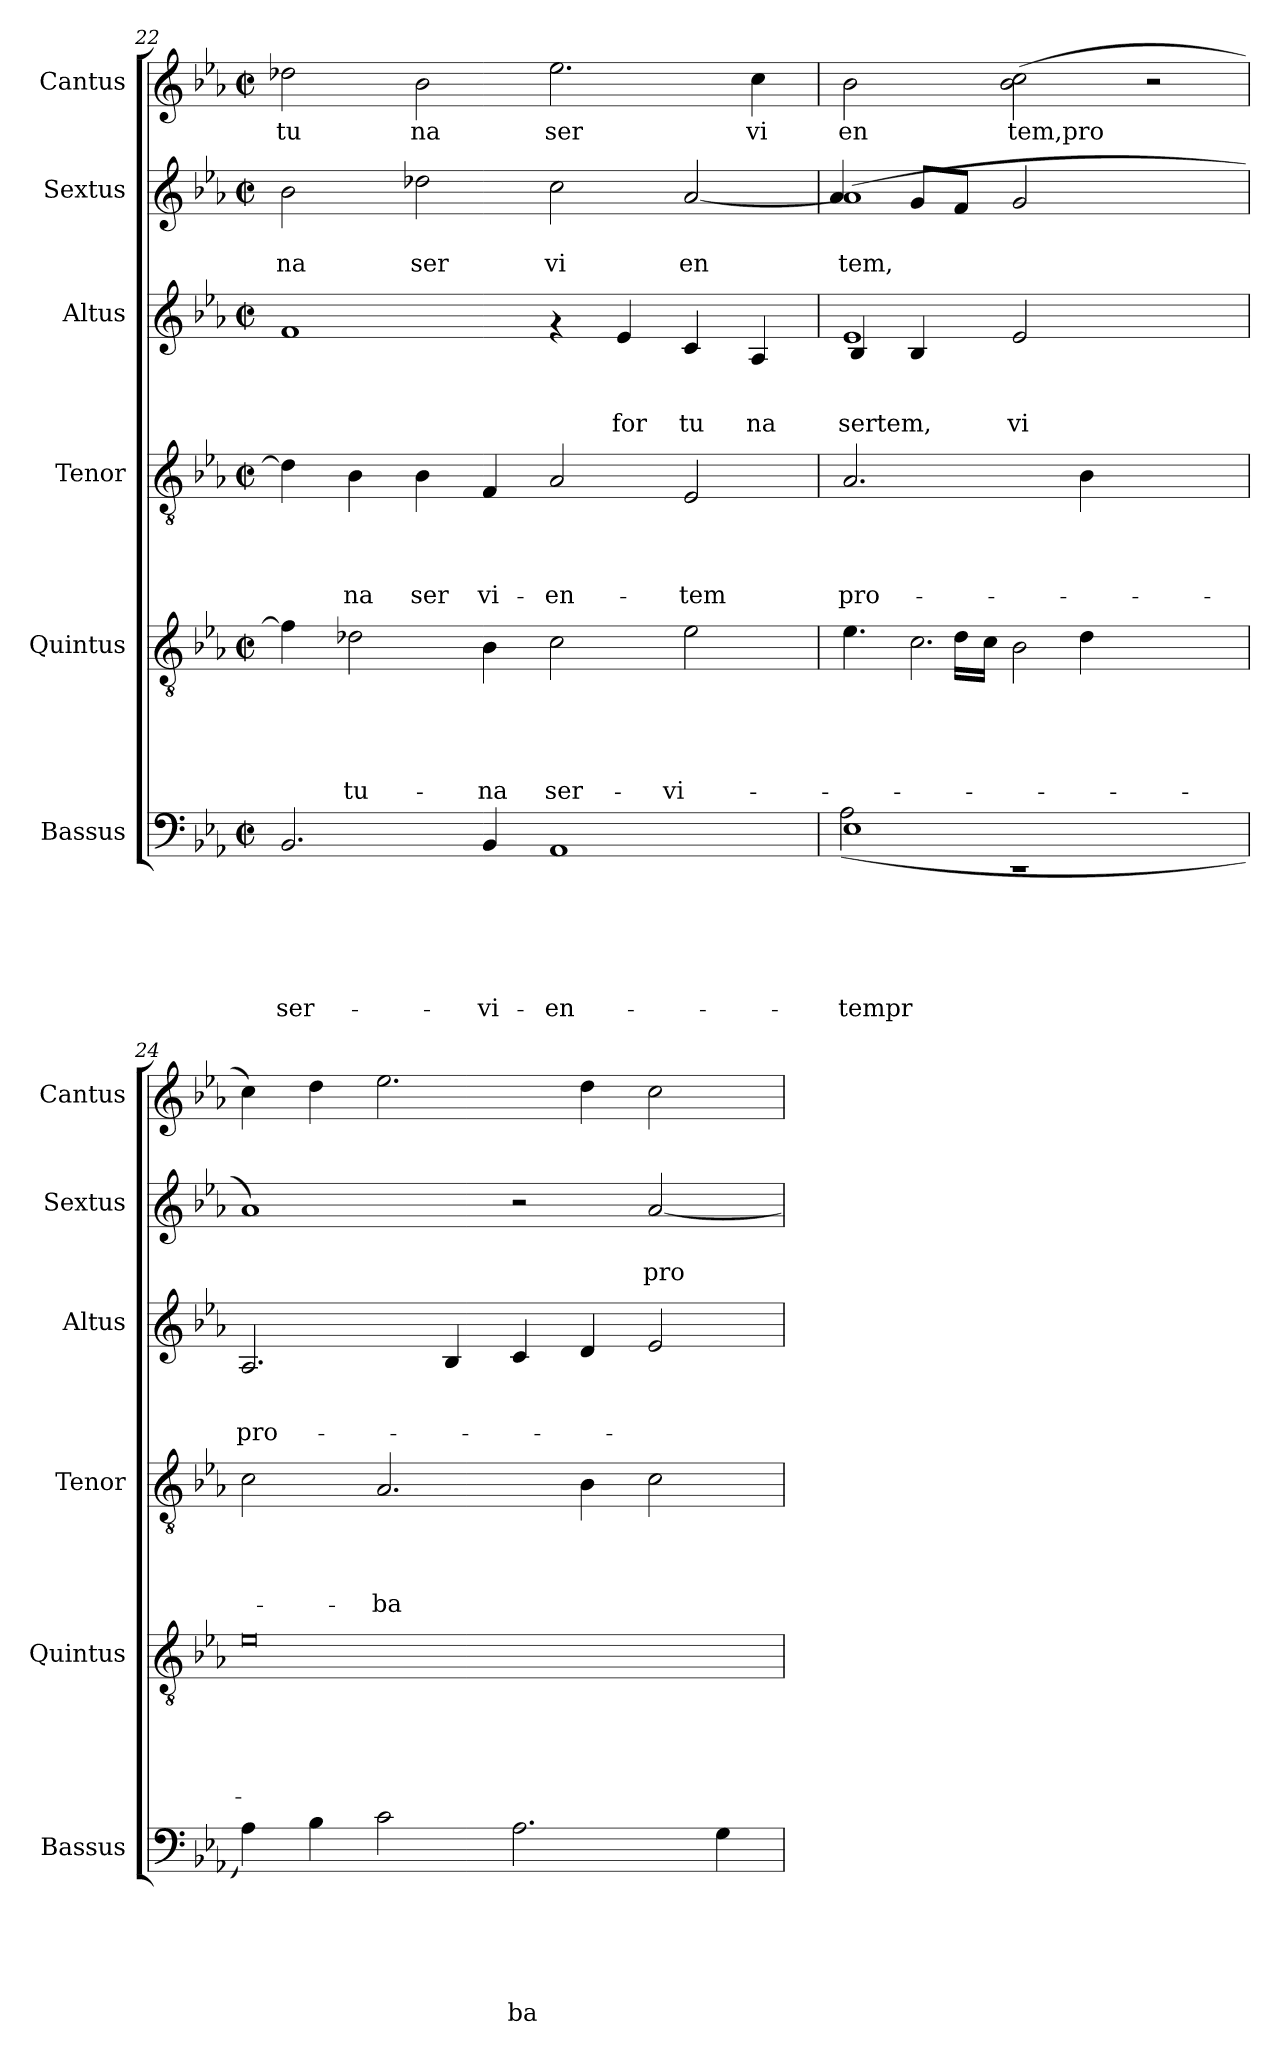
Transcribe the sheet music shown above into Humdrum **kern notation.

**kern	**text	**text	**text	**text	**text	**text	**kern	**text	**text	**text	**text	**text	**kern	**text	**text	**text	**text	**kern	**text	**text	**text	**kern	**text	**text	**kern	**text
*part6	*part6	*part6	*part6	*part6	*part6	*part6	*part5	*part5	*part5	*part5	*part5	*part5	*part4	*part4	*part4	*part4	*part4	*part3	*part3	*part3	*part3	*part2	*part2	*part2	*part1	*part1
*staff6	*staff6	*staff6	*staff6	*staff6	*staff6	*staff6	*staff5	*staff5	*staff5	*staff5	*staff5	*staff5	*staff4	*staff4	*staff4	*staff4	*staff4	*staff3	*staff3	*staff3	*staff3	*staff2	*staff2	*staff2	*staff1	*staff1
*I"Bassus	*	*	*	*	*	*	*I"Quintus	*	*	*	*	*	*I"Tenor	*	*	*	*	*I"Altus	*	*	*	*I"Sextus	*	*	*I"Cantus	*
*I'Bassus	*	*	*	*	*	*	*I'Quintus	*	*	*	*	*	*I'Tenor	*	*	*	*	*I'Altus	*	*	*	*I'Sextus	*	*	*I'Cantus	*
*clefF4	*	*	*	*	*	*	*clefGv2	*	*	*	*	*	*clefGv2	*	*	*	*	*clefG2	*	*	*	*clefG2	*	*	*clefG2	*
*k[b-e-a-]	*	*	*	*	*	*	*k[b-e-a-]	*	*	*	*	*	*k[b-e-a-]	*	*	*	*	*k[b-e-a-]	*	*	*	*k[b-e-a-]	*	*	*k[b-e-a-]	*
*E-:	*	*	*	*	*	*	*E-:	*	*	*	*	*	*E-:	*	*	*	*	*E-:	*	*	*	*E-:	*	*	*E-:	*
*M2/2	*	*	*	*	*	*	*M2/2	*	*	*	*	*	*M2/2	*	*	*	*	*M2/2	*	*	*	*M2/2	*	*	*M2/2	*
*met(c|)	*	*	*	*	*	*	*met(c|)	*	*	*	*	*	*met(c|)	*	*	*	*	*met(c|)	*	*	*	*met(c|)	*	*	*met(c|)	*
=22	=22	=22	=22	=22	=22	=22	=22	=22	=22	=22	=22	=22	=22	=22	=22	=22	=22	=22	=22	=22	=22	=22	=22	=22	=22	=22
!	!	!	!	!	!	!LO:LY:b	!	!	!	!	!	!	!	!	!	!	!	!	!	!	!	!	!	!LO:LY:b	!	!LO:LY:b
2.BB-/	.	.	.	.	.	ser-	4f\]	.	.	.	.	.	4d-\]	.	.	.	.	1f	.	.	.	2b-\	.	na	2dd-X\	tu
!	!	!	!	!	!	!	!	!	!	!	!	!LO:LY:b	!	!	!	!	!LO:LY:b	!	!	!	!	!	!	!	!	!
.	.	.	.	.	.	.	2d-X\	.	.	.	.	-tu-	4B-\	.	.	.	-na	.	.	.	.	.	.	.	.	.
!	!	!	!	!	!	!	!	!	!	!	!	!	!	!	!	!	!LO:LY:b	!	!	!	!	!	!	!LO:LY:b	!	!LO:LY:b
.	.	.	.	.	.	.	.	.	.	.	.	.	4B-\	.	.	.	ser	.	.	.	.	2dd-X\	.	ser	2b-\	na
!	!	!	!	!	!	!LO:LY:b	!	!	!	!	!	!LO:LY:b	!	!	!	!	!LO:LY:b	!	!	!	!	!	!	!	!	!
4BB-/	.	.	.	.	.	-vi-	4B-\	.	.	.	.	-na	4F/	.	.	.	vi-	.	.	.	.	.	.	.	.	.
!	!	!	!	!	!	!LO:LY:b	!	!	!	!	!	!LO:LY:b	!	!	!	!	!LO:LY:b	!	!	!	!	!	!	!LO:LY:b	!	!LO:LY:b
1AA-	.	.	.	.	.	-en-	2c\	.	.	.	.	ser-	2A-/	.	.	.	-en-	4rf	.	.	.	2cc\	.	vi	2.ee-\	ser
!	!	!	!	!	!	!	!	!	!	!	!	!	!	!	!	!	!	!	!	!	!LO:LY:b	!	!	!	!	!
.	.	.	.	.	.	.	.	.	.	.	.	.	.	.	.	.	.	4e-/	.	.	for	.	.	.	.	.
!	!	!	!	!	!	!	!	!	!	!	!	!LO:LY:b	!	!	!	!	!LO:LY:b	!	!	!	!LO:LY:b	!	!	!LO:LY:b	!	!
.	.	.	.	.	.	.	2e-\	.	.	.	.	-vi-	2E-/	.	.	.	-tem	4c/	.	.	tu	[<2a-/	.	en	.	.
!	!	!	!	!	!	!	!	!	!	!	!	!	!	!	!	!	!	!	!	!	!LO:LY:b	!	!	!	!	!LO:LY:b
.	.	.	.	.	.	.	.	.	.	.	.	.	.	.	.	.	.	4A-/	.	.	na	.	.	.	4cc\	vi
=23	=23	=23	=23	=23	=23	=23	=23	=23	=23	=23	=23	=23	=23	=23	=23	=23	=23	=23	=23	=23	=23	=23	=23	=23	=23	=23
*^	*	*	*	*	*	*	*	*	*	*	*	*	*	*	*	*	*	*	*	*	*	*	*	*	*	*
!	!	!	!	!	!	!	!LO:LY:b	!	!	!	!	!	!	!	!	!	!	!LO:LY:b	!	!	!	!LO:LY:b	!	!	!LO:LY:b	!	!LO:LY:b
*	*	*	*	*	*	*	*	*^	*	*	*	*	*	*	*	*	*	*	*^	*	*	*	*^	*	*	*	*
*	*	*	*	*	*	*	*	*	*^	*	*	*	*	*	*	*	*	*	*	*	*	*	*	*	*	*	*	*	*	*
1E-	(>2A-\	.	.	.	.	.	-tempr	4.e-\	4ryy	2.ryy	.	.	.	.	.	2.A-/	.	.	.	pro-	1e-	4B-/	.	.	sertem,	(<1a-]	4a-/	.	tem,	2b-\	en
.	.	.	.	.	.	.	.	.	2.c\	.	.	.	.	.	.	.	.	.	.	.	.	4B-/	.	.	.	.	8g/L	.	.	.	.
.	.	.	.	.	.	.	.	16d\LL	.	.	.	.	.	.	.	.	.	.	.	.	.	.	.	.	.	.	8f/J	.	.	.	.
.	.	.	.	.	.	.	.	16c\JJ	.	.	.	.	.	.	.	.	.	.	.	.	.	.	.	.	.	.	.	.	.	.	.
!	!	!	!	!	!	!	!	!	!	!	!	!	!	!	!	!	!	!	!	!	!	!	!	!	!LO:LY:b	!	!	!	!	!	!LO:LY:b
.	1rEE	.	.	.	.	.	.	2B-\	.	.	.	.	.	.	.	.	.	.	.	.	.	2e-/	.	.	vi	.	2g/	.	.	(2b-\ 2cc\	tem,pro
.	.	.	.	.	.	.	.	.	.	4d\	.	.	.	.	.	4B-\	.	.	.	.	.	.	.	.	.	.	.	.	.	.	.
2ryy	.	.	.	.	.	.	.	2ryy	2ryy	2ryy	.	.	.	.	.	2ryy	.	.	.	.	2ryy	2ryy	.	.	.	2ryy	2ryy	.	.	2r	.
*v	*v	*	*	*	*	*	*	*	*	*	*	*	*	*	*	*	*	*	*	*	*	*	*	*	*	*	*	*	*	*	*
!!LO:LB:g=z
=24	=24	=24	=24	=24	=24	=24	=24	=24	=24	=24	=24	=24	=24	=24	=24	=24	=24	=24	=24	=24	=24	=24	=24	=24	=24	=24	=24	=24	=24	=24
!	!	!	!	!	!	!	!	!	!	!	!	!	!	!	!	!	!	!	!	!	!	!	!	!LO:LY:b	!	!	!	!	!	!
*	*	*	*	*	*	*	*	*	*	*	*	*	*	*	*	*	*	*	*	*v	*v	*	*	*	*	*	*	*	*	*
*	*	*	*	*	*	*	*v	*v	*v	*	*	*	*	*	*	*	*	*	*	*	*	*	*	*v	*v	*	*	*	*
4A-\)	.	.	.	.	.	.	0e-	.	.	.	.	.	2c\	.	.	.	.	2.A-/	.	.	pro-	1a-)	.	.	4cc\)	.
4B-\	.	.	.	.	.	.	.	.	.	.	.	.	.	.	.	.	.	.	.	.	.	.	.	.	4dd\	.
!	!	!	!	!	!	!	!	!	!	!	!	!	!	!	!	!	!LO:LY:b	!	!	!	!	!	!	!	!	!
2c\	.	.	.	.	.	.	.	.	.	.	.	.	2.A-/	.	.	.	-ba	.	.	.	.	.	.	.	2.ee-\	.
.	.	.	.	.	.	.	.	.	.	.	.	.	.	.	.	.	.	4B-/	.	.	.	.	.	.	.	.
!	!	!	!	!	!	!LO:LY:b	!	!	!	!	!	!	!	!	!	!	!	!	!	!	!	!	!	!	!	!
2.A-\	.	.	.	.	.	ba	.	.	.	.	.	.	.	.	.	.	.	4c/	.	.	.	2r	.	.	.	.
.	.	.	.	.	.	.	.	.	.	.	.	.	4B-\	.	.	.	.	4d/	.	.	.	.	.	.	4dd\	.
!	!	!	!	!	!	!	!	!	!	!	!	!	!	!	!	!	!	!	!	!	!	!	!	!LO:LY:b	!	!
.	.	.	.	.	.	.	.	.	.	.	.	.	2c\	.	.	.	.	2e-/	.	.	.	[<2a-/	.	pro	2cc\	.
4G\	.	.	.	.	.	.	.	.	.	.	.	.	.	.	.	.	.	.	.	.	.	.	.	.	.	.
=	=	=	=	=	=	=	=	=	=	=	=	=	=	=	=	=	=	=	=	=	=	=	=	=	=	=
*-	*-	*-	*-	*-	*-	*-	*-	*-	*-	*-	*-	*-	*-	*-	*-	*-	*-	*-	*-	*-	*-	*-	*-	*-	*-	*-
